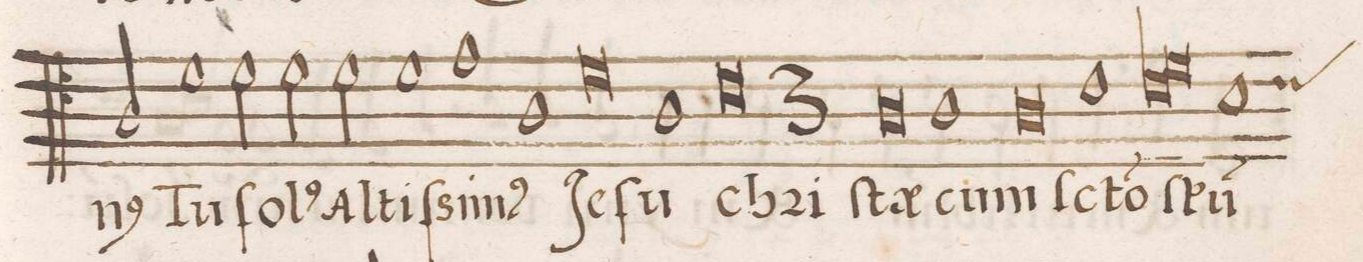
**kern	**text
*I"ALTVS	*
*clefC4	*
*k[]	*
*met(c|)	*
*M2/1	*
2A/	-n(us)
1d	Tu
=82-	=82-
2d\	ſo-
2d\	-l(us)
2d\	Al-
=83-	=83-
1d	-tiſ-
1e	-si-
=84-	=84-
1A	-m(us)
0d	Je-
=85-	=85-
1A	-ſu
=86-	=86-
0c	Chri-
=87-	=87-
*M3/1	*
*met(3)	*
0A	-ſt(ae)
1A	cum
=88-	=88-
0A	ſ(an)-
1c	-cto
=89-	=89-
*lig	*
1c	ſp(i-
1d	.
*Xlig	*
1B	-ri-
=90-	=90-
*-	*-
